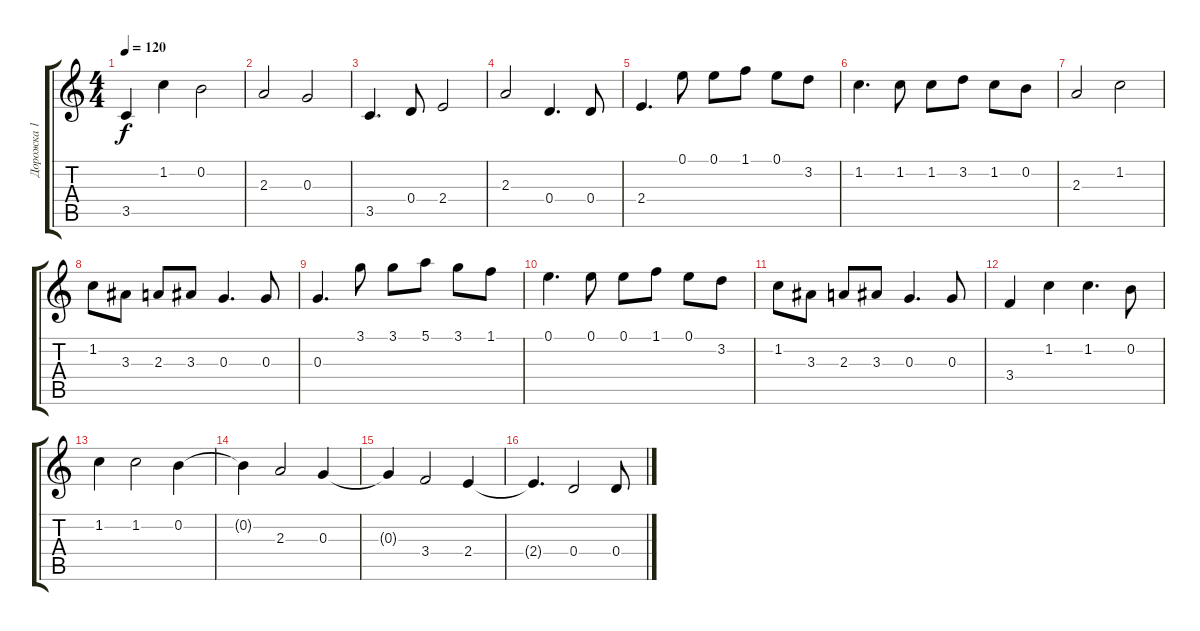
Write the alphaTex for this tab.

\track ("Дорожка 1" "Дорожка 1") {instrument acousticguitarsteel}
\staff {score tabs}
\tuning (E4 B3 G3 D3 A2 E2) {hide}
\ts (4 4)
\tempo 120
\clef g2
\ks c
3.5.4{dy f} 1.2.4 0.2.2 |
2.3.2 0.3.2 |
3.5.4{d} 0.4.8 2.4.2 |
2.3.2 0.4.4{d} 0.4.8 |
2.4.4{d} 0.1.8 0.1.8 1.1.8 0.1.8 3.2.8 |
1.2.4{d} 1.2.8 1.2.8 3.2.8 1.2.8 0.2.8 |
2.3.2 1.2.2 |
1.2.8 3.3.8 2.3.8 3.3.8 0.3.4{d} 0.3.8 |
0.3.4{d} 3.1.8 3.1.8 5.1.8 3.1.8 1.1.8 |
0.1.4{d} 0.1.8 0.1.8 1.1.8 0.1.8 3.2.8 |
1.2.8 3.3.8 2.3.8 3.3.8 0.3.4{d} 0.3.8 |
3.4.4 1.2.4 1.2.4{d} 0.2.8 |
1.2.4 1.2.2 0.2.4 |
0.2{t}.4 2.3.2 0.3.4 |
0.3{t}.4 3.4.2 2.4.4 |
2.4{t}.4{d} 0.4.2 0.4.8
